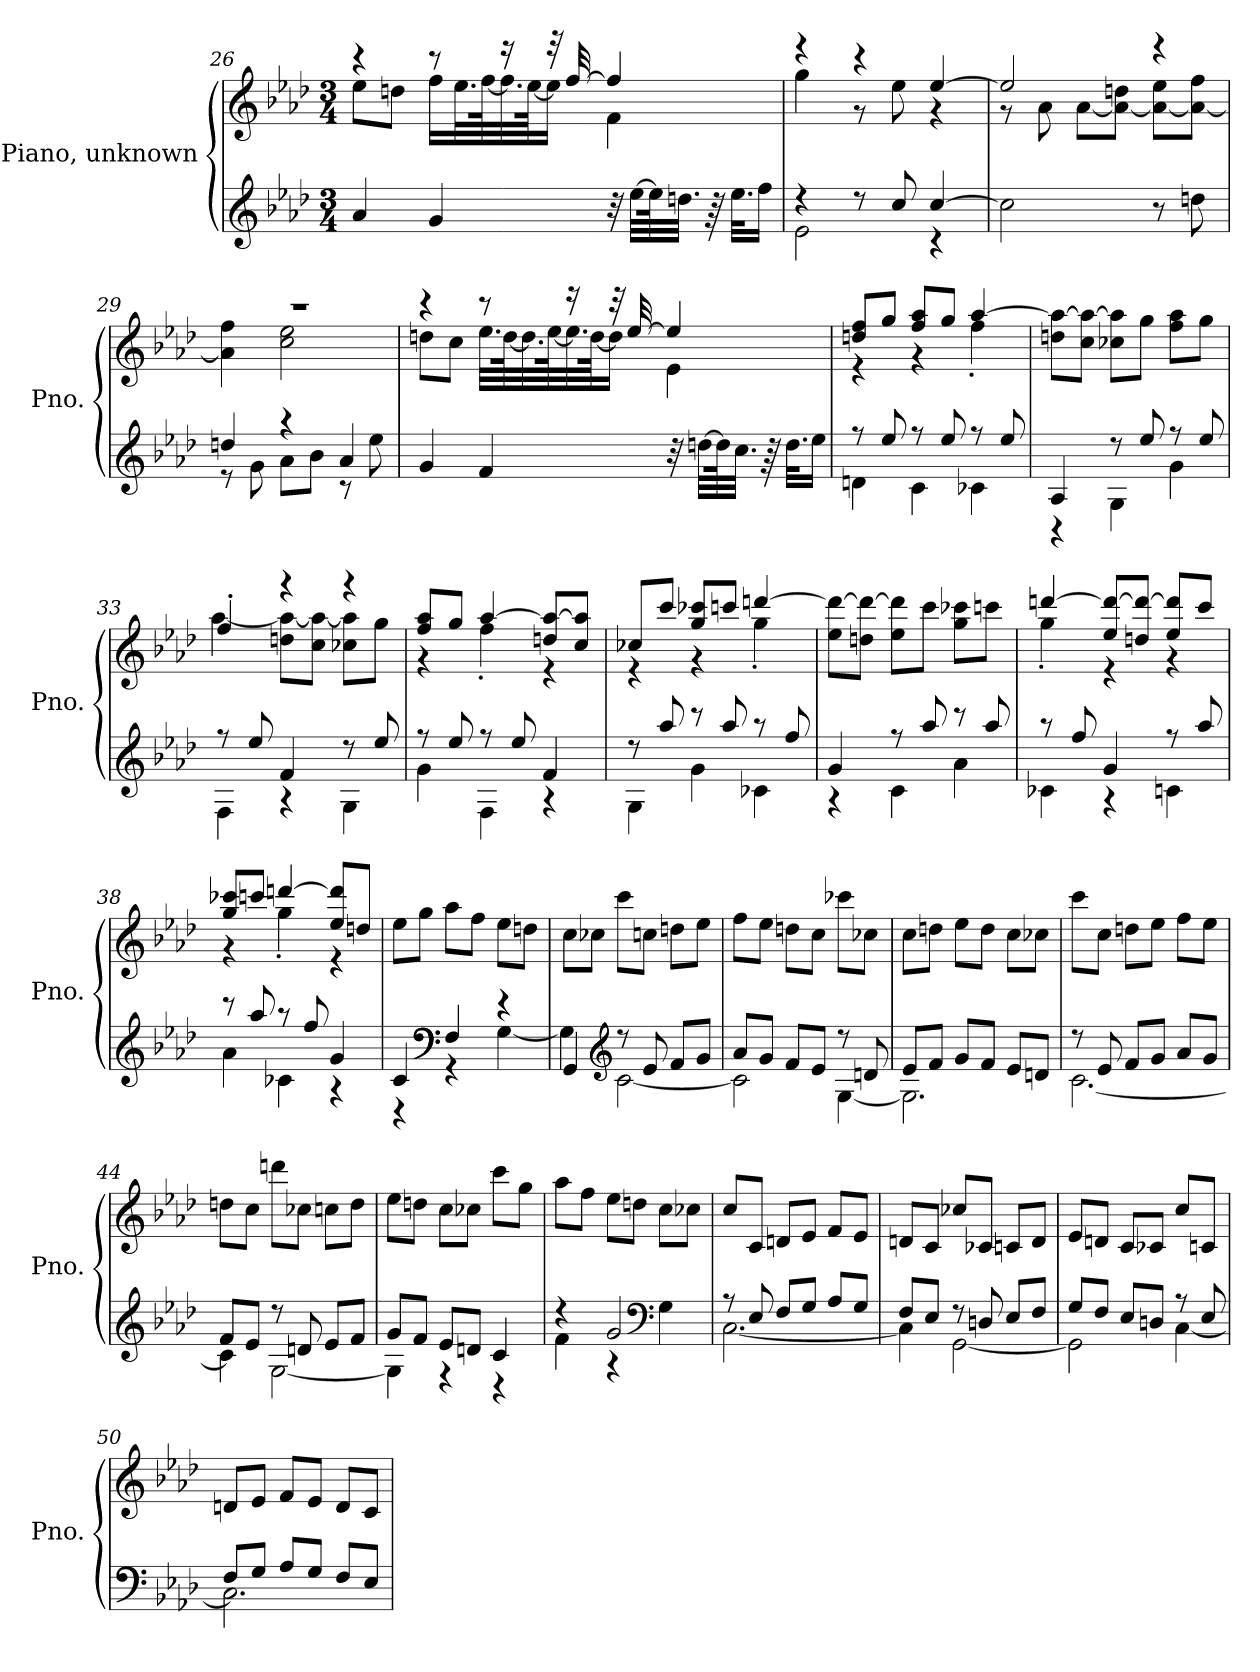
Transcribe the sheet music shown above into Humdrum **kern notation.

**kern	**kern
*part1	*part1
*staff2	*staff1
*I"Piano, unknown	*
*I'Pno.	*
*clefG2	*clefG2
*k[b-e-a-d-]	*k[b-e-a-d-]
*M3/4	*M3/4
=26	=26
*	*^
4a-/	4r	8ee-\L
.	.	8ddn\J
4g/	8r	16ff\LL
.	.	32.ee-\L
.	.	[64ff\K
.	16r	32.ff\]
.	.	[64ee-\JK
.	32r	16ee-\JJ]
.	[32ff/	.
32r	4ff/]	4f\
[32ee-\LLL	.	.
64ee-\K]	.	.
32.ddn\JJJ	.	.
64r	.	.
32.ee-\KLL	.	.
16ff\JJ	.	.
=27	=27	=27
*^	*	*
4r	2e-\	4r	4gg\
8r	.	4r	8r
8cc/	.	.	8ee-\
[4cc/	4r	[4ee-/	4r
*v	*v	*	*
=28	=28	=28
2cc\]	2ee-/]	8r
.	.	8a-\
.	.	[8a-\L
.	.	8a-\_ 8ddn\J
8r	4r	8a-\_ 8ee-\L
8ddn\	.	8a-\_ 8ff\J
!!LO:LB:g=z	!!
=29	=29	=29
*^	*	*
4ddn/	8r	2.r	4a-\] 4ff\
.	8g\	.	.
4r	8a-\L	.	2cc\ 2ee-\
.	8b-\J	.	.
4a-/	8r	.	.
.	8ee-\	.	.
*v	*v	*	*
=30	=30	=30
4g/	4r	8ddn\L
.	.	8cc\J
4f/	8r	32.ee-\LLL
.	.	[64dd\K
.	.	32.dd\]
.	.	[64ee-\K
.	16r	32.ee-\]
.	.	[64dd\JK
.	32r	16dd\JJ]
.	[32ee-/	.
32r	4ee-/]	4e-\
[32ddn\LLL	.	.
64dd\K]	.	.
32.cc\JJJ	.	.
64r	.	.
32.dd\KLL	.	.
16ee-\JJ	.	.
=31	=31	=31
*^	*	*
8r	4dn\	8ddn/ 8ff/L	4r
8ee-/	.	8gg/J	.
8r	4c\	8ff/ 8aa-/L	4r
8ee-/	.	8gg/J	.
8r	4c-X\	[4aa-/	4ff'\
8ee-/	.	.	.
*	*	*v	*v
!!LO:LB:g=z
=32	=32	=32
4A-/	4r	8ddn\ 8aa-\_L
.	.	8cc\ 8aa-\_J
8r	4G\	8cc-X\ 8aa-\]L
8ee-/	.	8gg\J
8r	4g\	8ff\ 8aa-\L
8ee-/	.	8gg\J
=33	=33	=33
*	*	*^
8r	4F\	4ff'/	[4aa-\
8ee-/	.	.	.
4f/	4r	4r	8ddn\ 8aa-\_L
.	.	.	8cc\ 8aa-\_J
8r	4G\	4r	8cc-X\ 8aa-\]L
8ee-/	.	.	8gg\J
=34	=34	=34	=34
8r	4g\	8ff/ 8aa-/L	4r
8ee-/	.	8gg/J	.
8r	4F\	[4aa-/	4ff'\
8ee-/	.	.	.
4f/	4r	8ddn/ 8aa-/_L	4r
.	.	8cc/ 8aa-/]J	.
=35	=35	=35	=35
8r	4G\	8cc-X/L	4r
8aa-/	.	8ccc/J	.
8r	4g\	8gg/ 8ccc-X/L	4r
8aa-/	.	8cccn/J	.
8r	4c-X\	[4dddn/	4gg'\
8ff/	.	.	.
*	*	*v	*v
!!LO:LB:g=z
=36	=36	=36
4g/	4r	8ee-\ 8ddd\_L
.	.	8ddn\ 8ddd\_J
8r	4c\	8ee-\ 8ddd\]L
8aa-/	.	8ccc\J
8r	4a-\	8gg\ 8ccc-X\L
8aa-/	.	8cccn\J
=37	=37	=37
*	*	*^
8r	4c-X\	[4dddn/	4gg'\
8ff/	.	.	.
4g/	4r	8ee-/ 8ddd/_L	4r
.	.	8ddn/ 8ddd/_J	.
8r	4cn\	8ee-/ 8ddd/]L	4r
8aa-/	.	8ccc/J	.
=38	=38	=38	=38
8r	4a-\	8gg/ 8ccc-X/L	4r
8aa-/	.	8cccn/J	.
8r	4c-X\	[4dddn/	4gg'\
8ff/	.	.	.
4g/	4r	8ee-/ 8ddd/]L	4r
.	.	8ddn/J	.
*	*	*v	*v
=39	=39	=39
4c/	4r	8ee-\L
.	.	8gg\J
*clefF4	*	*
4F/	4r	8aa-\L
.	.	8ff\J
4r	[4G\	8ee-\L
.	.	8ddn\J
!!LO:LB:g=z
=40	=40	=40
4GG/	4G\]	8cc\L
.	.	8cc-X\J
*clefG2	*	*
8r	[2c\	8ccc\L
8e-/	.	8ccn\J
8f/L	.	8ddn\L
8g/J	.	8ee-\J
=41	=41	=41
8a-/L	2c\]	8ff\L
8g/J	.	8ee-\J
8f/L	.	8ddn\L
8e-/J	.	8cc\J
8r	[4G\	8ccc-X\L
8dn/	.	8cc-X\J
=42	=42	=42
8e-/L	2.G\]	8cc\L
8f/J	.	8ddn\J
8g/L	.	8ee-\L
8f/J	.	8dd\J
8e-/L	.	8cc\L
8dn/J	.	8cc-X\J
=43	=43	=43
8r	[2.c\	8ccc\L
8e-/	.	8cc\J
8f/L	.	8ddn\L
8g/J	.	8ee-\J
8a-/L	.	8ff\L
8g/J	.	8ee-\J
=44	=44	=44
8f/L	4c\]	8ddn\L
8e-/J	.	8cc\J
8r	[2G\	8dddn\L
8dn/	.	8cc-X\J
8e-/L	.	8ccn\L
8f/J	.	8dd\J
!!LO:LB:g=z
=45	=45	=45
8g/L	4G\]	8ee-\L
8f/J	.	8ddn\J
8e-/L	4r	8cc\L
8dn/J	.	8cc-X\J
4c/	4r	8ccc\L
.	.	8gg\J
=46	=46	=46
4r	4f\	8aa-\L
.	.	8ff\J
2g/	4r	8ee-\L
.	.	8ddn\J
*clefF4	*	*
.	4G\	8cc\L
.	.	8cc-X\J
=47	=47	=47
8r	[2.C\	8cc/L
8E-/	.	8c/J
8F/L	.	8dn/L
8G/J	.	8e-/J
8A-/L	.	8f/L
8G/J	.	8e-/J
=48	=48	=48
8F/L	4C\]	8dn/L
8E-/J	.	8c/J
8r	[2GG\	8cc-X/L
8Dn/	.	8c-X/J
8E-/L	.	8cn/L
8F/J	.	8d/J
=49	=49	=49
8G/L	2GG\]	8e-/L
8F/J	.	8dn/J
8E-/L	.	8c/L
8Dn/J	.	8c-X/J
8r	[4C\	8cc/L
8E-/	.	8cn/J
!!LO:PB:g=z
=50	=50	=50
8F/L	2.C\]	8dn/L
8G/J	.	8e-/J
8A-/L	.	8f/L
8G/J	.	8e-/J
8F/L	.	8d/L
8E-/J	.	8c/J
*v	*v	*
=	=
*-	*-
